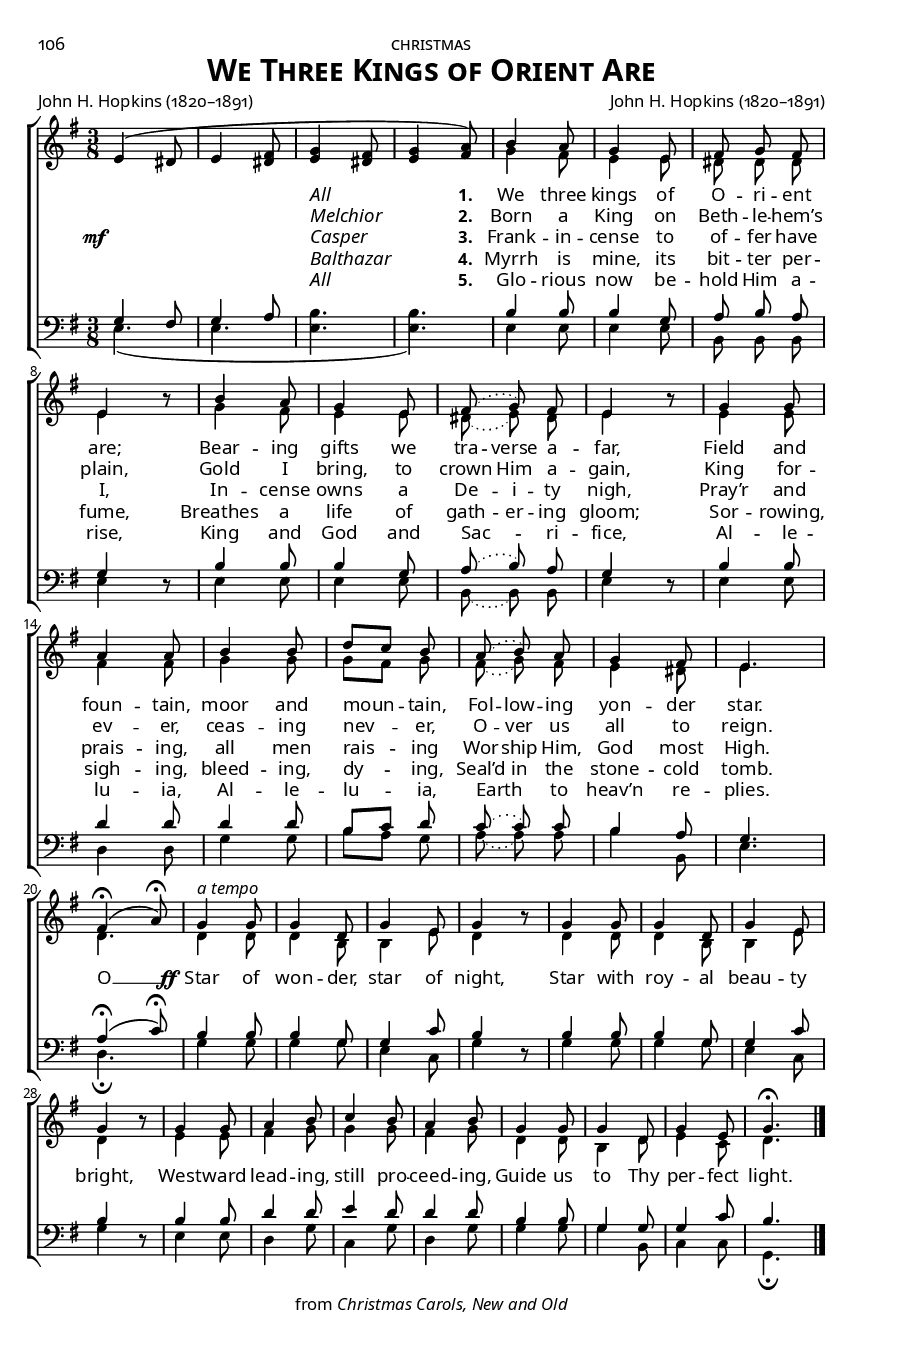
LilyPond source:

\version "2.14.2"
\include "util.ly"
#(set-global-staff-size 14.6) \paper{ #(define fonts (make-pango-font-tree "GoudyOlSt BT" "Garamond Premier Pro" "Garamond Premier Pro" (/ 14.6 20))) }
\header {
  title = \markup{\override #'(font-name . "Garamond Premier Pro Semibold"){ \abs-fontsize #15 \smallCapsOldStyle"We Three Kings of Orient Are"}}
  composer = \markup\oldStyleNum"John H. Hopkins (1820–1891)"
  poet = \markup\oldStyleNum"John H. Hopkins (1820–1891)"
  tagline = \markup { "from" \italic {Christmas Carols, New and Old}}
}
\paper {
  paper-height = 9\in
  paper-width = 6\in
  indent = 0\in
  system-system-spacing =
    #'((basic-distance . 0)
       (minimum-distance . 0)
       (padding . -15)
       (stretchability . 100))
  ragged-last-bottom = ##f
  ragged-bottom = ##f
  two-sided = ##t
  inner-margin = 0.5\in
  outer-margin = 0.25\in
  top-margin = 0.25\in
  bottom-margin = 0.25\in
  first-page-number = #106
  print-first-page-number = ##t
  headerLine = \markup{\override #'(font-name . "Garamond Premier Pro") \smallCapsOldStyle"christmas"}
  oddHeaderMarkup = \markup\fill-line{
     \override #'(font-name . "Garamond Premier Pro")\abs-fontsize #8.5
     \combine 
        \fill-line{"" \on-the-fly #print-page-number-check-first
        \oldStylePageNum""
        }
        \fill-line{\headerLine}
  }
  evenHeaderMarkup = \markup {
     \override #'(font-name . "Garamond Premier Pro")\abs-fontsize #8.5
     \combine
        \on-the-fly #print-page-number-check-first
        \oldStylePageNum""
        \fill-line{\headerLine}
  }
}
global = {
  \key g \major
  \time 3/8
  \autoBeamOff
  \override DynamicLineSpanner #'staff-padding = #0.0
  \override DynamicLineSpanner #'Y-extent = #'(0.1 . -0.1)
}

sopMusic = \relative c' {
  e4( dis8 e4 <fis dis>8 |
  <g e>4 <fis dis>8 <g e>4 <a fis>8) |
  b4 a8 g4 e8 |
  fis8\noBeam g fis |
  
  e4 b'8\rest |
  b4 a8 g4 e8 |
  \slurDotted fis8\noBeam( g) fis |
  e4 b'8\rest |
  g4 g8 |
  
  a4 a8 |
  b4 b8 |
  \slurSolid d[ c] b |
  \slurDotted a8\noBeam( b\noBeam) a |
  g4 fis8 |
  e4. | \break
  
  \slurSolid << {fis4\fermata( a8\fermata)} {s8 s32 s16. s8}>> |
  g4^\markup\italic"a tempo" g8 | g4 d8 g4 e8 | g4 b8\rest |
  g4 g8 | g4 d8 g4 e8 | g4 b8\rest |
  g4 g8 a4 b8 | c4 b8 a4 b8 |
  g4 g8 g4 d8 g4 e8 g4.\fermata \bar "|."
}
sopWords = \lyricmode {
  
}

altoMusic = \relative c'' {
  s4.*4 |
  g4 fis8 e4 e8 dis8\noBeam dis\noBeam dis |
  
  \slurDotted e4 s8 | g4 fis8 e4 e8 | dis8\noBeam( e\noBeam) dis |
  e4 s8 | e4 e8 |
  
  fis4 fis8 | g4 g8 |
  \slurSolid g[ fis] g |
  \slurDotted fis8\noBeam( g\noBeam) fis |
  e4 dis8 |
  e4. |
  
  d4. | d4 d8 d4 b8 b4 e8 d4 s8 |
  d4 d8 d4 b8 b4 e8 d4 s8 |
  
  e4 e8 fis4 g8 g4 g8 fis4 g8 d4 d8 b4 d8 |
  e4 c8 | d4. \bar "|."
}
altoWords = {
  \dropLyricsIX
  \lyricmode {
    %\set vocalName = #"All"
    %\set stanza = #"1. "
    \set ignoreMelismata = ##t
    _ _ _ _ 
    \markup\italic {All} _ _ _
    \set stanza = #"1. "
    We three kings of O -- ri -- ent are;
    Bear -- ing gifts we tra -- verse a -- far,
    Field and foun -- tain, moor and moun -- _ tain,
    Fol -- low -- ing yon -- der star.
    
    O __ _ 
  }
  \set stanza = \markup\dynamic"        ff"
  \lyricmode {
    Star of won -- der, star of night,
    Star with roy -- al beau -- ty bright,
    West -- ward lead -- ing, still pro -- ceed -- ing,
    Guide us to Thy per -- fect light.
  }
}
altoWordsII = \lyricmode {
  \dropLyricsIX
  %\set vocalName = #"Melchior"
  %\set stanza = #"2. "
  \set ignoreMelismata = ##t
  _ _ _ _ 
  \markup\italic {Melchior} _ _ _
  \set stanza = #"2. "
  Born a King on Beth -- le -- hem’s plain,
  Gold I bring, to crown Him a -- gain,
  King for -- ev -- er, ceas -- ing nev -- _ er,
  O -- ver us all to reign.
}
altoWordsIII = {
  \dropLyricsIX
  \set stanza = \markup\dynamic"mf"
  \lyricmode {
    %\set vocalName = #"Casper"
    %\set stanza = #"3. "
    \set ignoreMelismata = ##t
    _ _ _ _ 
    \markup\italic {Casper} _ _ _
    \set stanza = #"3. "
    Frank -- in -- cense to of -- fer have I,
    In -- cense owns a De -- i -- ty nigh,
    Pray’r and prais -- ing, all men rais -- _ ing
    Wor -- ship Him, God most High.
  }
}
altoWordsIV = \lyricmode {
  \dropLyricsIX
  %\set vocalName = #"Balthazar"
  %\set stanza = #"4. "
  \set ignoreMelismata = ##t
  _ _ _ _ 
  \markup\italic {Balthazar} _ _ _
  \set stanza = #"4. "
  Myrrh is mine, its bit -- ter per -- fume,
  Breathes a life of gath -- er -- ing gloom;
  Sor -- rowing, sigh -- ing, bleed -- ing, dy -- _ ing,
  Seal’d in the stone -- cold tomb.
}
altoWordsV = \lyricmode {
  \dropLyricsIX
  %\set vocalName = #"All"
  %\set stanza = #"1. "
  \set ignoreMelismata = ##t
  _ _ _ _ 
  \markup\italic {All} _ _ _
  \set stanza = #"5. "
  Glo -- rious now be -- hold Him a -- rise,
  King and God and Sac -- _ ri -- fice,
  Al -- le -- lu -- ia, Al -- le -- lu -- _ ia,
  Earth _ to heav’n re -- plies.
}

tenorMusic = \relative c' {
  g4 fis8 | g4 a8 | s4. | s4. |
  b4 b8 | b4 g8 | a8\noBeam b\noBeam a |
  
  \slurDotted g4 s8 | b4 b8 | b4 g8 | a8\noBeam( b\noBeam) a |
  g4 s8 | b4 b8 |
  
  d4 d8 | d4 d8 | \slurSolid b8[ c] d |
  \slurDotted c8\noBeam( c) c |
  b4 a8 | g4. |
  
  \slurSolid
  << a4\fermata( {s8 s32 s16.}>> c8\fermata) |
  b4 b8 b4 g8 g4 c8 b4 s8 |
  b4 b8 b4 g8 g4 c8 b4 s8 |
  
  b4 b8 d4 d8 e4 d8 | d4 d8 b4 b8 g4 g8 g4 c8 b4. \bar "|."
}
tenorWords = \lyricmode {

}

bassMusic = \relative c {
  e4.( e4. <e b'>4. <e b'>4.) |
  e4 e8 e4 e8 | b\noBeam b\noBeam b |
  
  \slurDotted e4 d8\rest | e4 e8 e4 e8 | b\noBeam( b\noBeam) b |
  e4 d8\rest | e4 e8 |
  
  d4 d8 | g4 g8 |
  \slurSolid b8[ a] g |
  \slurDotted a\noBeam( a) a |
  b4 b,8 | e4. |
  
  d4.\fermata | g4 g8 g4 g8 e4 c8 g'4 d8\rest |
  g4 g8 g4 g8 e4 c8 g'4 d8\rest |
  
  e4 e8 d4 g8 | c,4 g'8 | d4 g8 | g4 g8 | g4 b,8 |
  c4 c8 g4.\fermata \bar "|."
}
bassWords = \lyricmode {

}

\score {
  <<
   \new ChoirStaff <<
%    \new Lyrics = sopranos \with { \override VerticalAxisGroup #'nonstaff-relatedstaff-spacing = #'((basic-distance . 1)) }
    \new Staff = women <<
      \new Voice = "sopranos" { \voiceOne << \global \sopMusic >> }
      \new Voice = "altos" { \voiceTwo << \global \altoMusic >> }
    >>
    \new Lyrics \with { alignAboveContext = #"women" \override VerticalAxisGroup #'nonstaff-relatedstaff-spacing = #'((basic-distance . 1))} \lyricsto "sopranos" \sopWords
    \new Lyrics = "altosV"  \with { alignBelowContext = #"women" \override VerticalAxisGroup #'nonstaff-relatedstaff-spacing = #'((basic-distance . 1))} \lyricsto "sopranos" \altoWordsV
    \new Lyrics = "altosIV"  \with { alignBelowContext = #"women" \override VerticalAxisGroup #'nonstaff-relatedstaff-spacing = #'((basic-distance . 1))} \lyricsto "sopranos" \altoWordsIV
    \new Lyrics = "altosIII"  \with { alignBelowContext = #"women" \override VerticalAxisGroup #'nonstaff-relatedstaff-spacing = #'((basic-distance . 1))} \lyricsto "sopranos" \altoWordsIII
    \new Lyrics = "altosII"  \with { alignBelowContext = #"women" \override VerticalAxisGroup #'nonstaff-relatedstaff-spacing = #'((basic-distance . 1))} \lyricsto "sopranos" \altoWordsII
    \new Lyrics = "altos"  \with { alignBelowContext = #"women" \override VerticalAxisGroup #'nonstaff-relatedstaff-spacing = #'((padding . -0.5))} \lyricsto "sopranos" \altoWords
   \new Staff = men <<
      \clef bass
      \new Voice = "tenors" { \voiceOne << \global \tenorMusic >> }
      \new Voice = "basses" { \voiceTwo << \global \bassMusic >> }
    >>
    \new Lyrics \with { alignAboveContext = #"men" \override VerticalAxisGroup #'nonstaff-relatedstaff-spacing = #'((basic-distance . 1)) } \lyricsto "tenors" \tenorWords
    \new Lyrics \with { alignBelowContext = #"men" \override VerticalAxisGroup #'nonstaff-relatedstaff-spacing = #'((basic-distance . 1)) } \lyricsto "basses" \bassWords
  >>
%    \new PianoStaff << \new Staff { \new Voice { \pianoRH } } \new Staff { \clef "bass" \pianoLH } >>
  >>
  \layout {
    \context {
      \Score
      %\override SpacingSpanner #'base-shortest-duration = #(ly:make-moment 1 8)
      %\override SpacingSpanner #'common-shortest-duration = #(ly:make-moment 1 4)
    }
    \context {
      % Remove all empty staves
      % \Staff \RemoveEmptyStaves \override VerticalAxisGroup #'remove-first = ##t
    }
    \context {
      \Lyrics
      \override LyricText #'X-offset = #center-on-word
    }
  }
  \midi {
    \tempo 4 = 80
    \set Staff.midiInstrument = "flute"
  
    \context {
      \Voice
      \remove "Dynamic_performer"
    }
  }
}
